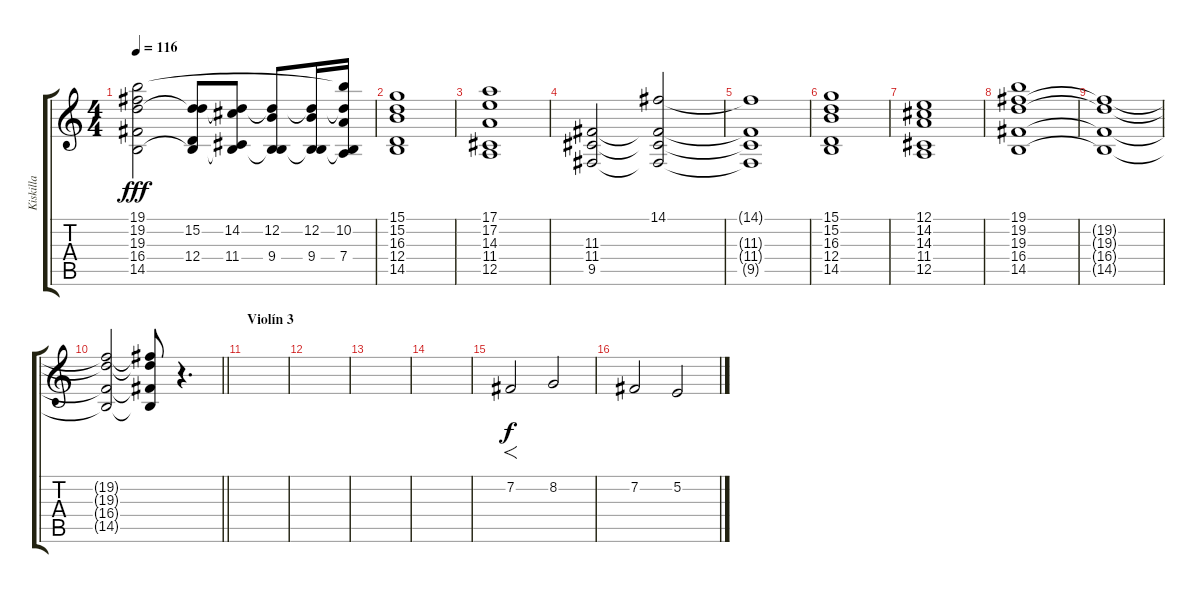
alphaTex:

\track ("Kiskilla" "Kiskilla") {instrument churchorgan}
\staff {score tabs}
\tuning (E4 B3 G3 D3 A2 E2) {hide}
\ts (4 4)
\tempo 116
\clef g2
\ks c
(19.1 19.2{t} 19.3{t} 16.4{t} 14.5{t}).2{dy fff} (15.2 19.3{t} 12.4 14.5{t}).8 (14.2 19.3{t} 11.4 14.5{t}).8 (12.2 19.3{t} 9.4 14.5{t}).8 (12.2 19.3{t} 9.4 14.5{t}).16 (19.1{t} 10.2 19.3{t} 7.4 14.5{t}).16 |
(15.1 15.2 16.3 12.4 14.5).1 |
(17.1 17.2 14.3 11.4 12.5).1 |
(11.3 11.4 9.5).2 (14.1 11.3{t} 11.4{t} 9.5{t}).2 |
(14.1{t} 11.3{t} 11.4{t} 9.5{t}).1 |
(15.1 15.2 16.3 12.4 14.5).1 |
(12.1 14.2 14.3 11.4 12.5).1 |
(19.1 19.2 19.3 16.4 14.5).1 |
(19.2{t} 19.3{t} 16.4{t} 14.5{t}).1 |
\barLineRight lightlight
(19.2{t} 19.3{t} 16.4{t} 14.5{t}).2 (19.2{t} 19.3{t} 16.4{t} 14.5{t}).8 r.4{d} |
\section ("" "Violín 3")
|
|
|
|
7.2.2{f dy f volume 11 instrument pad4choir} 8.2.2 |
7.2.2 5.2.2
